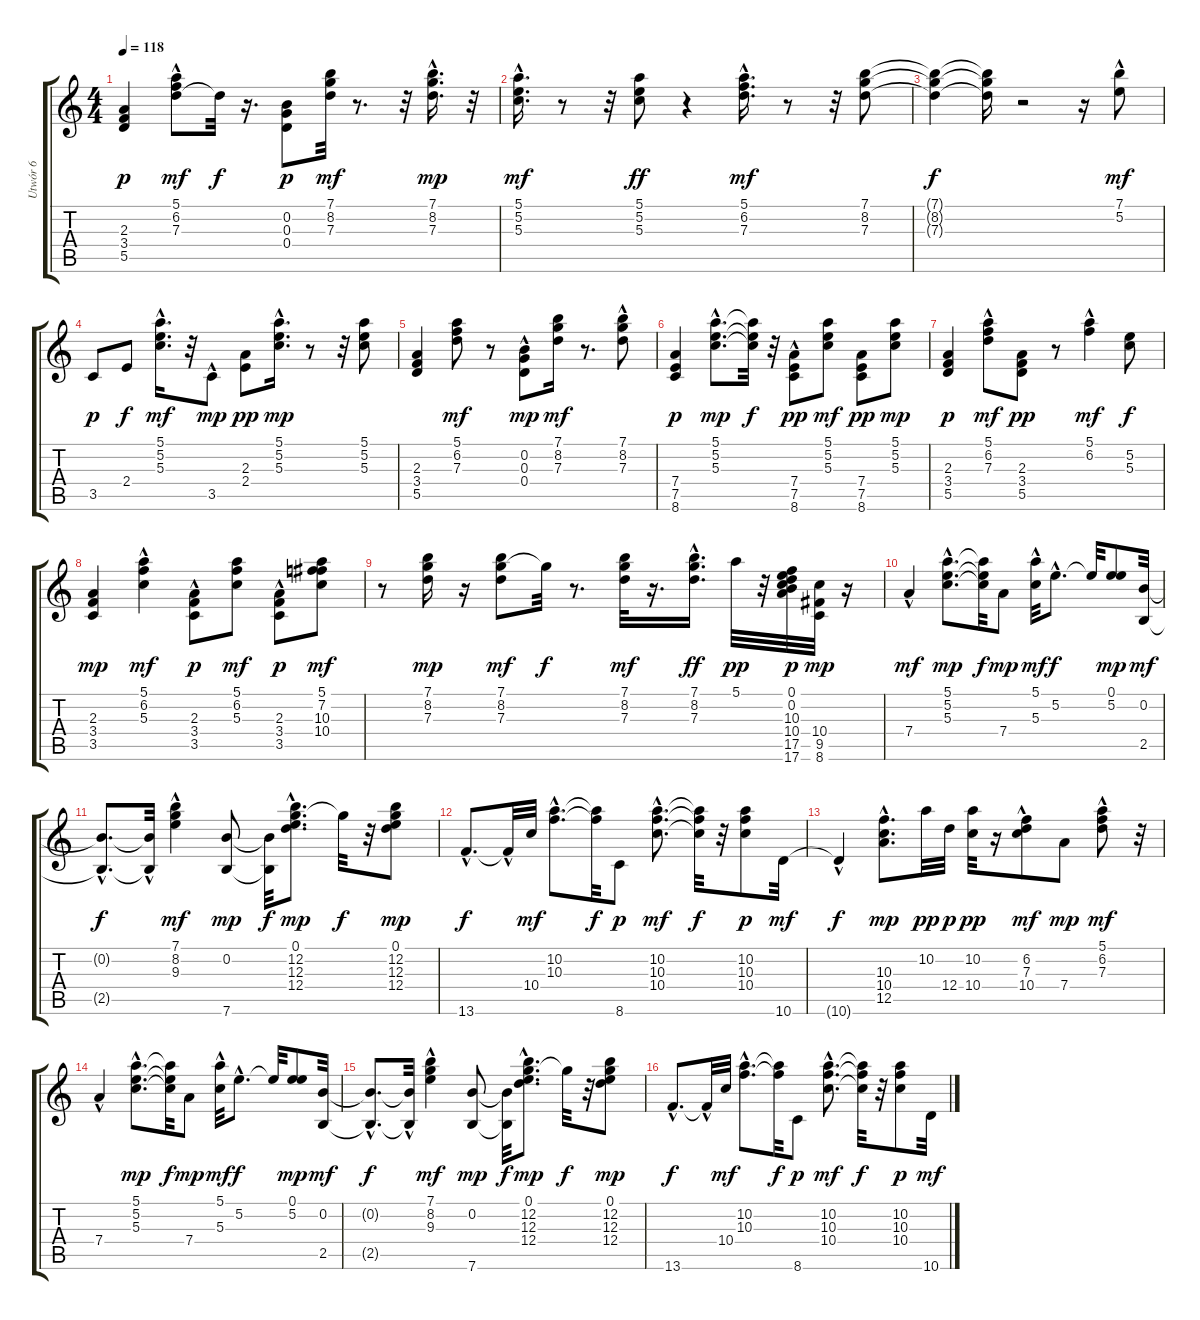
\track ("Utwór 6" "Utwór 6") {instrument electricguitarclean}
\staff {score tabs}
\tuning (E4 B3 G3 D3 A2 E2) {hide}
\ts (4 4)
\tempo 118
\clef g2
\ks c
(2.3 3.4 5.5).4{dy p} (5.1{hac} 6.2{hac} 7.3).8{dy mf} 7.3{t}.32{dy f} r.16{d} (0.2 0.3 0.4).8{dy p} (7.1 8.2 7.3).32{dy mf} r.8{d} r.32 (7.1{hac} 8.2{hac} 7.3{hac}).16{d dy mp} r.32 |
(5.1{hac} 5.2{hac} 5.3{hac}).16{d dy mf} r.8 r.32 (5.1 5.2 5.3).8{dy ff} r.4 (5.1{hac} 6.2{hac} 7.3{hac}).16{d dy mf} r.8 r.32 (7.1 8.2 7.3).8 |
(7.1{t} 8.2{t} 7.3{t}).4{dy f} (7.1{t} 8.2{t} 7.3{t}).16 r.2 r.16 (7.1{hac} 5.2).8{dy mf} |
3.5.8{dy p} 2.4.8{dy f} (5.1 5.2 5.3{hac}).16{d dy mf} r.32 3.5{hac}.8{dy mp} (2.3 2.4).8{dy pp} (5.1 5.2{hac} 5.3).16{d dy mp} r.8 r.32 (5.1 5.2 5.3).8 |
(2.3 3.4 5.5).4 (5.1 6.2 7.3).8{dy mf} r.8 (0.2{hac} 0.3{hac} 0.4{hac}).8{dy mp} (7.1 8.2 7.3).16{dy mf} r.8{d} (7.1{hac} 8.2 7.3).8 |
(7.4 7.5 8.6).4{dy p} (5.1{hac} 5.2{hac} 5.3{hac}).8{d dy mp} (5.1{t} 5.2{t} 5.3{t}).32{dy f} r.32 (7.4{hac} 7.5{hac} 8.6{hac}).8{dy pp} (5.1 5.2 5.3).8{dy mf} (7.4 7.5 8.6).8{dy pp} (5.1 5.2 5.3).8{dy mp} |
(2.3 3.4 5.5).4{dy p} (5.1 6.2 7.3{hac}).8{dy mf} (2.3 3.4 5.5).8{dy pp} r.8 (5.1 6.2{hac}).4{dy mf} (5.2 5.3).8{dy f} |
(2.3 3.4 3.5).4{dy mp} (5.1 6.2{hac} 5.3).4{dy mf} (2.3 3.4{hac} 3.5{hac}).8{dy p} (5.1 6.2 5.3).8{dy mf} (2.3 3.4 3.5{hac}).8{dy p} (5.1 7.2 10.3 10.4).8{dy mf} |
r.8 (7.1 8.2 7.3).16{dy mp} r.16 (7.1 8.2 7.3).8{dy mf} 8.2{t}.32{dy f} r.8{d} (7.1 8.2 7.3).32{dy mf} r.16{d} (7.1{hac} 8.2 7.3).16{d dy ff} 5.1.32{dy pp} r.32 (0.1 0.2 10.3 10.4 17.5 17.6).32{dy p} (10.4 9.5 8.6).32{dy mp} r.16 |
7.4{hac}.4{dy mf} (5.1{hac} 5.2{hac} 5.3{hac}).8{d dy mp} (5.1{t} 5.2{t} 5.3{t}).32{dy f} 7.4.8{dy mp} (5.1{hac} 5.3).32{dy mf} 5.2{hac}.8{d dy f} 5.2{t}.32 (0.1 5.2).8{dy mp} (0.2 2.5).32{dy mf} |
(0.2{hac t} 2.5{hac t}).8{d dy f} (0.2{hac t} 2.5{t}).32 (7.1 8.2{hac} 9.3).4{dy mf} (0.2 7.6).8{dy mp} (0.2{t} 7.6{t}).32{dy f} (0.1{hac} 12.2{hac} 12.3{hac} 12.4{hac}).8{d dy mp} 12.3{t}.32{dy f} r.32 (0.1 12.2 12.3 12.4).8{dy mp} |
13.6{hac}.8{d dy f} 13.6{hac t}.32 10.4.32{dy mf} (10.2{hac} 10.3{hac}).8{d} (10.2{t} 10.3{t}).32{dy f} 8.6.8{dy p} (10.2{hac} 10.3{hac} 10.4{hac}).8{d dy mf} (10.2{t} 10.3{t} 10.4{t}).32{dy f} r.32 (10.2 10.3 10.4).8{dy p} 10.6.32{dy mf} |
10.6{hac t}.4{dy f} (10.3{hac} 10.4 12.5).8{d dy mp} 10.2.32{dy pp} 12.4.32{dy p} (10.2 10.4).32{dy pp} r.16 (6.2{hac} 7.3{hac} 10.4).8{dy mf} 7.4.8{dy mp} (5.1 6.2 7.3{hac}).8{dy mf} r.32 |
7.4{hac}.4 (5.1{hac} 5.2{hac} 5.3{hac}).8{d dy mp} (5.1{t} 5.2{t} 5.3{t}).32{dy f} 7.4.8{dy mp} (5.1{hac} 5.3).32{dy mf} 5.2{hac}.8{d dy f} 5.2{t}.32 (0.1 5.2).8{dy mp} (0.2 2.5).32{dy mf} |
(0.2{hac t} 2.5{hac t}).8{d dy f} (0.2{hac t} 2.5{t}).32 (7.1 8.2{hac} 9.3).4{dy mf} (0.2 7.6).8{dy mp} (0.2{t} 7.6{t}).32{dy f} (0.1{hac} 12.2{hac} 12.3{hac} 12.4{hac}).8{d dy mp} 12.3{t}.32{dy f} r.32 (0.1 12.2 12.3 12.4).8{dy mp} |
13.6{hac}.8{d dy f} 13.6{hac t}.32 10.4.32{dy mf} (10.2{hac} 10.3{hac}).8{d} (10.2{t} 10.3{t}).32{dy f} 8.6.8{dy p} (10.2{hac} 10.3{hac} 10.4{hac}).8{d dy mf} (10.2{t} 10.3{t} 10.4{t}).32{dy f} r.32 (10.2 10.3 10.4).8{dy p} 10.6.32{dy mf}
